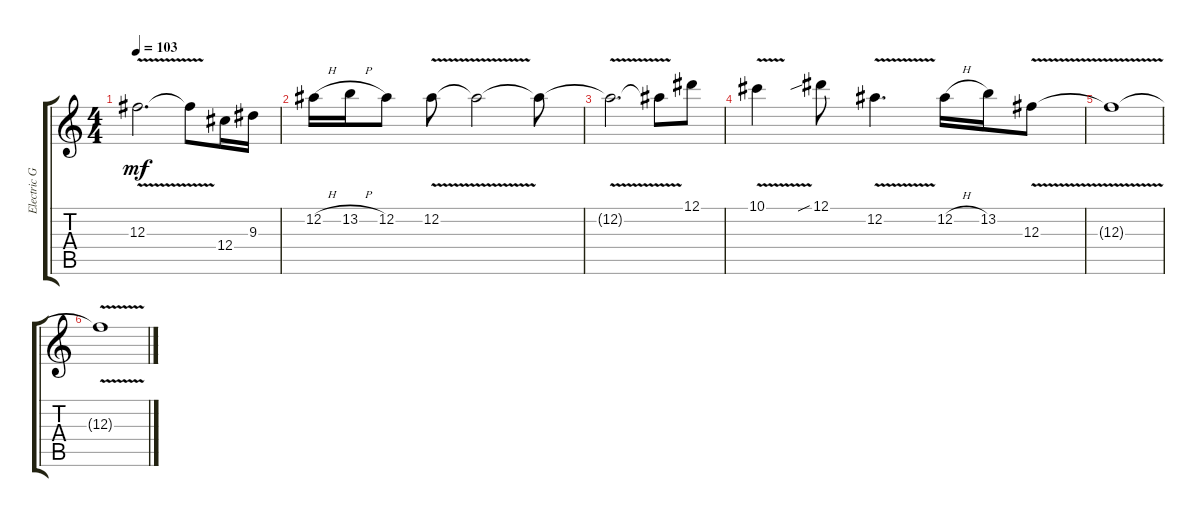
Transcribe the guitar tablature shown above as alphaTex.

\track ("Electric Guitar" "Electric G") {instrument electricguitarclean}
\staff {score tabs}
\tuning (Eb4 Bb3 Gb3 Db3 Ab2 Eb2) {hide}
\ts (4 4)
\tempo 103
\clef g2
\ks c
12.3{v t}.2{d dy mf} 12.3{t}.8 12.4.16 9.3.16 |
12.2{h}.16 13.2{h}.16 12.2.8 12.2{v}.8 12.2{t}.2 12.2{t}.8 |
12.2{v t}.2{d} 12.2{v t}.8 12.1.8 |
10.1{v}.4 12.1{sib}.8 12.2{v}.4{d} 12.2{h}.16 13.2.16 12.3{v}.8 |
12.3{v t}.1 |
12.3{v t}.1
